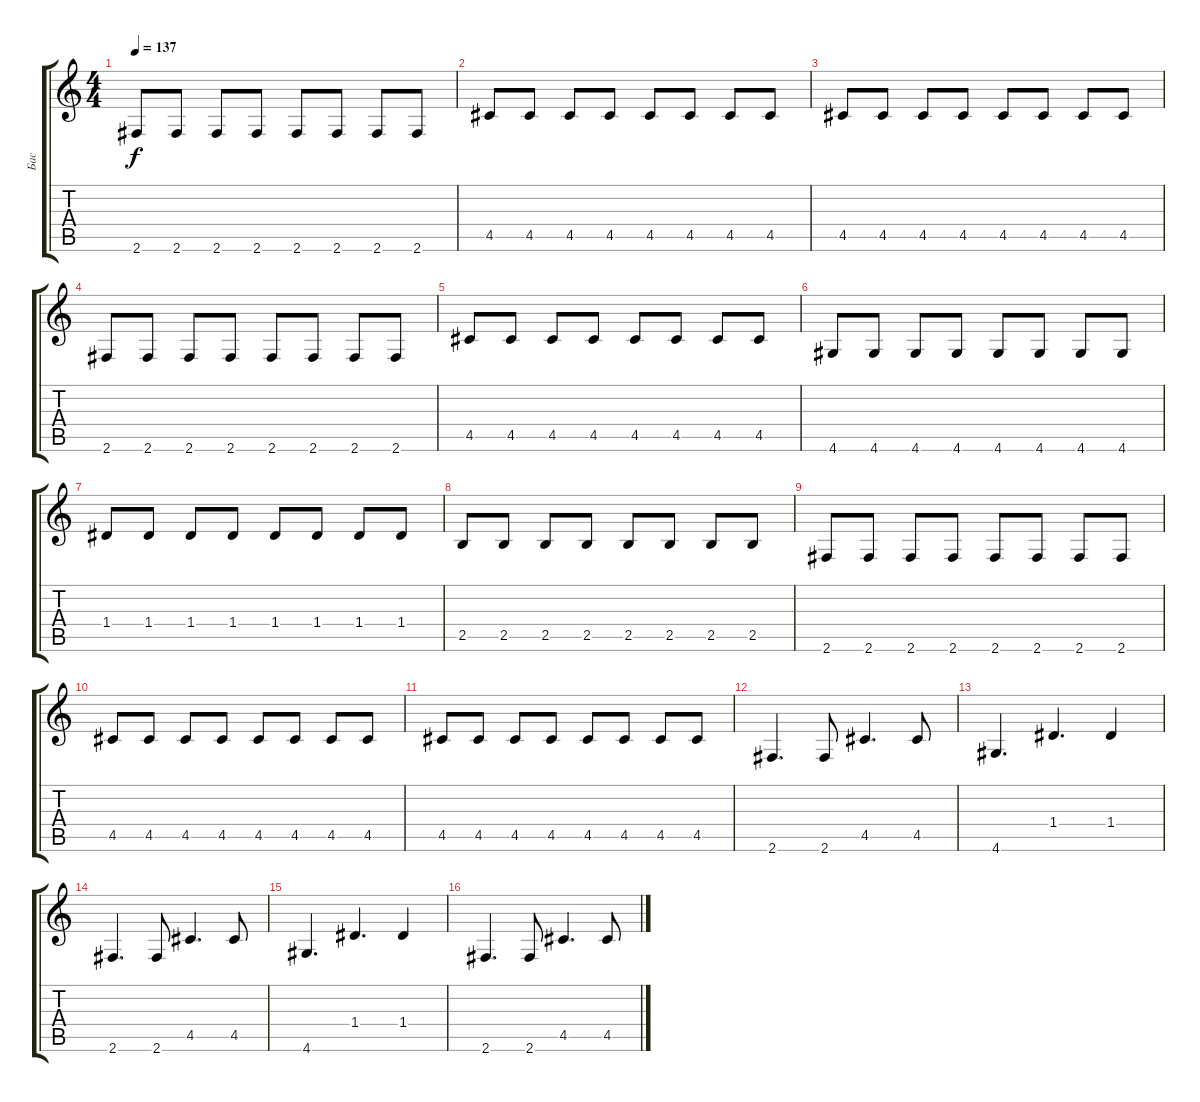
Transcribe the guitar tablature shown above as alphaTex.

\track ("Бас" "Бас") {instrument electricbassfinger}
\staff {score tabs}
\tuning (E4 B3 G3 D3 A2 E2) {hide}
\ts (4 4)
\tempo 137
\clef g2
\ks c
2.6.8{dy f} 2.6.8 2.6.8 2.6.8 2.6.8 2.6.8 2.6.8 2.6.8 |
4.5.8 4.5.8 4.5.8 4.5.8 4.5.8 4.5.8 4.5.8 4.5.8 |
4.5.8 4.5.8 4.5.8 4.5.8 4.5.8 4.5.8 4.5.8 4.5.8 |
2.6.8 2.6.8 2.6.8 2.6.8 2.6.8 2.6.8 2.6.8 2.6.8 |
4.5.8 4.5.8 4.5.8 4.5.8 4.5.8 4.5.8 4.5.8 4.5.8 |
4.6.8 4.6.8 4.6.8 4.6.8 4.6.8 4.6.8 4.6.8 4.6.8 |
1.4.8 1.4.8 1.4.8 1.4.8 1.4.8 1.4.8 1.4.8 1.4.8 |
2.5.8 2.5.8 2.5.8 2.5.8 2.5.8 2.5.8 2.5.8 2.5.8 |
2.6.8 2.6.8 2.6.8 2.6.8 2.6.8 2.6.8 2.6.8 2.6.8 |
4.5.8 4.5.8 4.5.8 4.5.8 4.5.8 4.5.8 4.5.8 4.5.8 |
4.5.8 4.5.8 4.5.8 4.5.8 4.5.8 4.5.8 4.5.8 4.5.8 |
2.6.4{d} 2.6.8 4.5.4{d} 4.5.8 |
4.6.4{d} 1.4.4{d} 1.4.4 |
2.6.4{d} 2.6.8 4.5.4{d} 4.5.8 |
4.6.4{d} 1.4.4{d} 1.4.4 |
2.6.4{d} 2.6.8 4.5.4{d} 4.5.8
